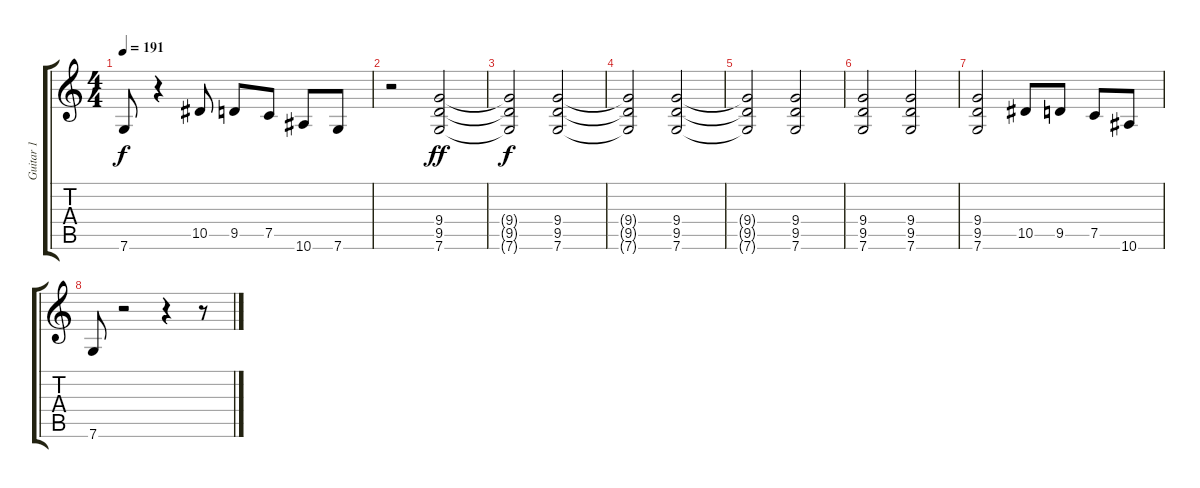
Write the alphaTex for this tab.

\track ("Guitar 1" "Guitar 1") {instrument distortionguitar}
\staff {score tabs}
\tuning (C4 G3 Eb3 Bb2 F2 C2) {hide}
\ts (4 4)
\tempo 191
\clef g2
\ks c
7.6.8{dy f} r.4 10.5.8 9.5.8 7.5.8 10.6.8 7.6.8 |
r.2 (9.4 9.5 7.6).2{dy ff} |
(9.4{t} 9.5{t} 7.6{t}).2{dy f} (9.4 9.5 7.6).2 |
(9.4{t} 9.5{t} 7.6{t}).2 (9.4 9.5 7.6).2 |
(9.4{t} 9.5{t} 7.6{t}).2{volume 13} (9.4 9.5 7.6).2 |
(9.4 9.5 7.6).2 (9.4 9.5 7.6).2 |
(9.4 9.5 7.6).2{volume 12} 10.5.8 9.5.8 7.5.8 10.6.8 |
7.6.8 r.2 r.4 r.8
